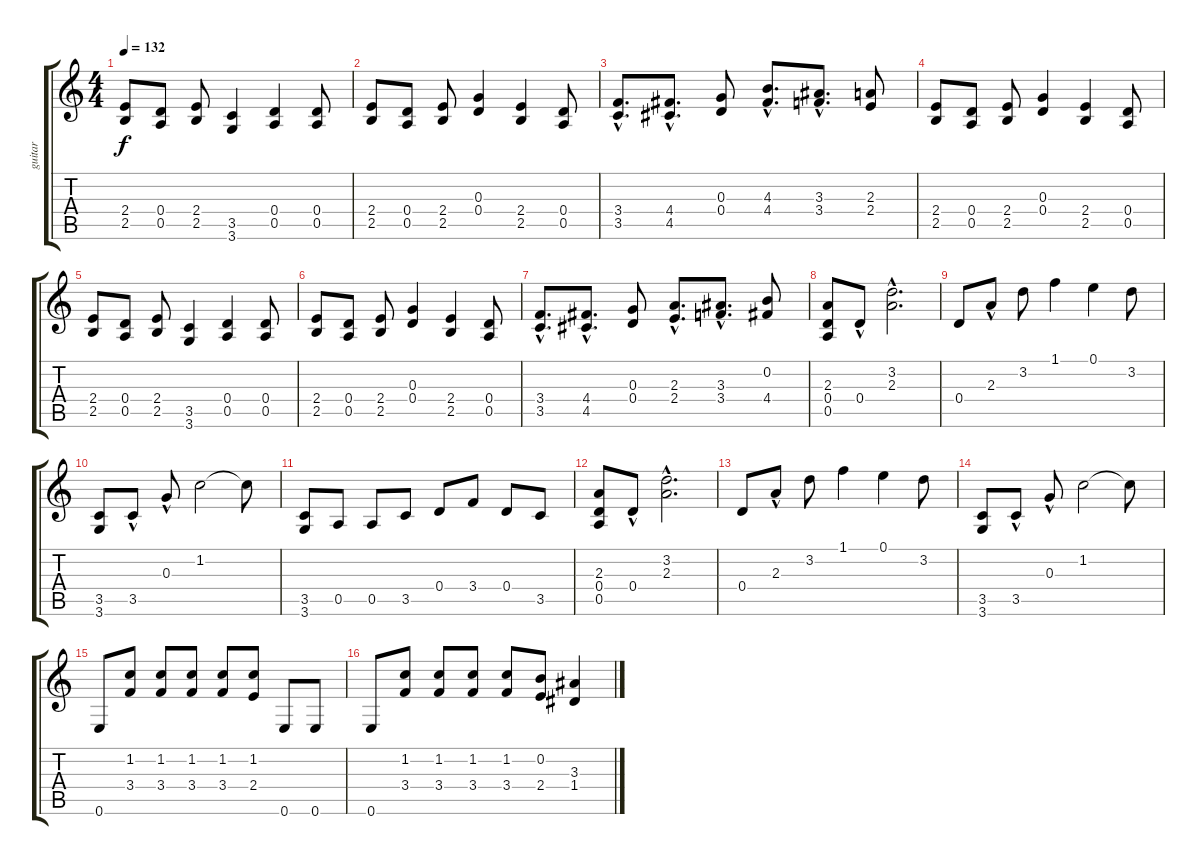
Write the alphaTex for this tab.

\track ("guitar" "guitar") {instrument overdrivenguitar}
\staff {score tabs}
\tuning (E4 B3 G3 D3 A2 E2) {hide}
\ts (4 4)
\tempo 132
\clef g2
\ks c
(2.4 2.5).8{dy f} (0.4 0.5).8 (2.4 2.5).8 (3.5 3.6).4 (0.4 0.5).4 (0.4 0.5).8 |
(2.4 2.5).8 (0.4 0.5).8 (2.4 2.5).8 (0.3 0.4).4 (2.4 2.5).4 (0.4 0.5).8 |
(3.4{hac} 3.5{hac}).8{d} (4.4{hac} 4.5{hac}).8{d} (0.3 0.4).8 (4.3{hac} 4.4{hac}).8{d} (3.3{hac} 3.4{hac}).8{d} (2.3 2.4).8 |
(2.4 2.5).8 (0.4 0.5).8 (2.4 2.5).8 (0.3 0.4).4 (2.4 2.5).4 (0.4 0.5).8 |
(2.4 2.5).8 (0.4 0.5).8 (2.4 2.5).8 (3.5 3.6).4 (0.4 0.5).4 (0.4 0.5).8 |
(2.4 2.5).8 (0.4 0.5).8 (2.4 2.5).8 (0.3 0.4).4 (2.4 2.5).4 (0.4 0.5).8 |
(3.4{hac} 3.5{hac}).8{d} (4.4{hac} 4.5{hac}).8{d} (0.3 0.4).8 (2.3{hac} 2.4{hac}).8{d} (3.3{hac} 3.4{hac}).8{d} (0.2 4.4).8 |
(2.3 0.4 0.5).8 0.4{hac}.8 (3.2 2.3{hac}).2{d} |
0.4.8 2.3{hac}.8 3.2.8 1.1.4 0.1.4 3.2.8 |
(3.5 3.6).8 3.5{hac}.8 0.3{hac}.8 1.2.2 1.2{t}.8 |
(3.5 3.6).8 0.5.8 0.5.8 3.5.8 0.4.8 3.4.8 0.4.8 3.5.8 |
(2.3 0.4 0.5).8 0.4{hac}.8 (3.2 2.3{hac}).2{d} |
0.4.8 2.3{hac}.8 3.2.8 1.1.4 0.1.4 3.2.8 |
(3.5 3.6).8 3.5{hac}.8 0.3{hac}.8 1.2.2 1.2{t}.8 |
0.6.8 (1.2 3.4).8 (1.2 3.4).8 (1.2 3.4).8 (1.2 3.4).8 (1.2 2.4).8 0.6.8 0.6.8 |
0.6.8 (1.2 3.4).8 (1.2 3.4).8 (1.2 3.4).8 (1.2 3.4).8 (0.2 2.4).8 (3.3 1.4).4
